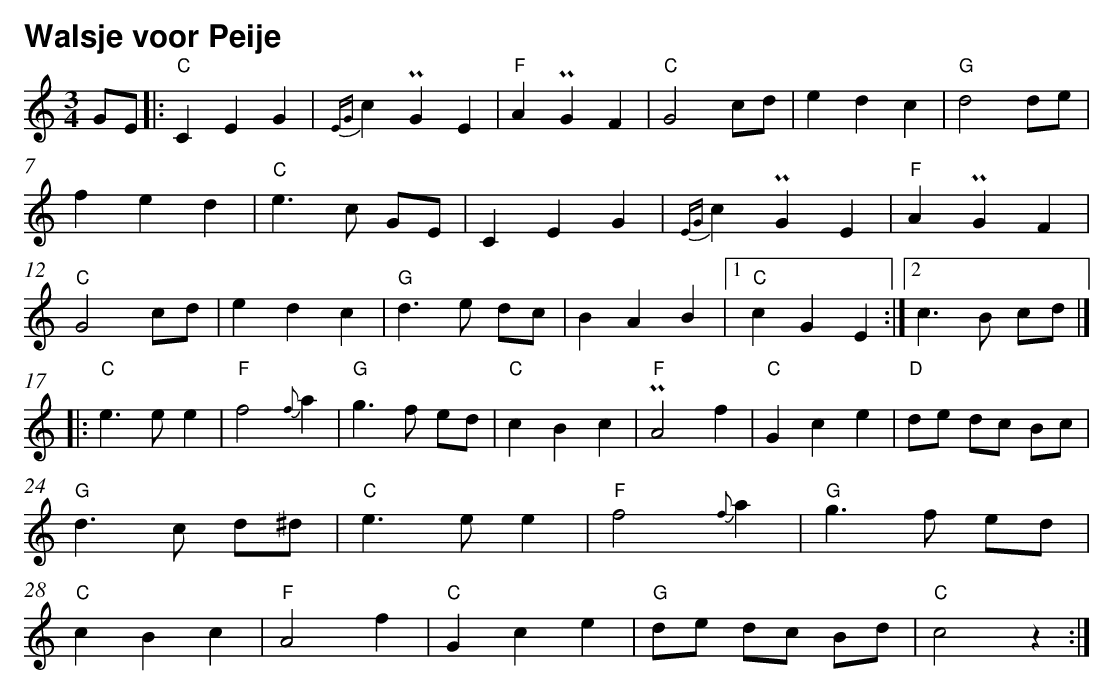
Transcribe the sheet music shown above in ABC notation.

X:1
T:Walsje voor Peije
L:1/4
M:3/4
K:C
G/E/ |: "C" C E G | {EG}c PG E |"F" A PG F |"C" G2 c/d/ |
e d c |"G" d2 d/e/ | f e d |"C" e3/2 c/ G/E/ |
C E G | {EG}c PG E |"F"  A PG F |"C" G2 c/d/ |
e d c |"G" d3/2 e/ d/c/ | B A B |[1"C" c G E :|[2 c3/2 B/ c/d/  |]
|: "C" e3/2 e/ e |"F" f2 {f}a |"G" g3/2 f/ e/d/ |"C" c B c |
"F"PA2 f |"C" G c e |"D" d/e/ d/c/ B/c/ |"G" d3/2 c/ d/^d/  |
"C" e3/2 e/ e |"F" f2 {f}a |"G" g3/2 f/ e/d/ |"C" c B c |
"F" A2 f | "C" G c e |"G" d/e/ d/c/ B/d/ |"C" c2 z :|
